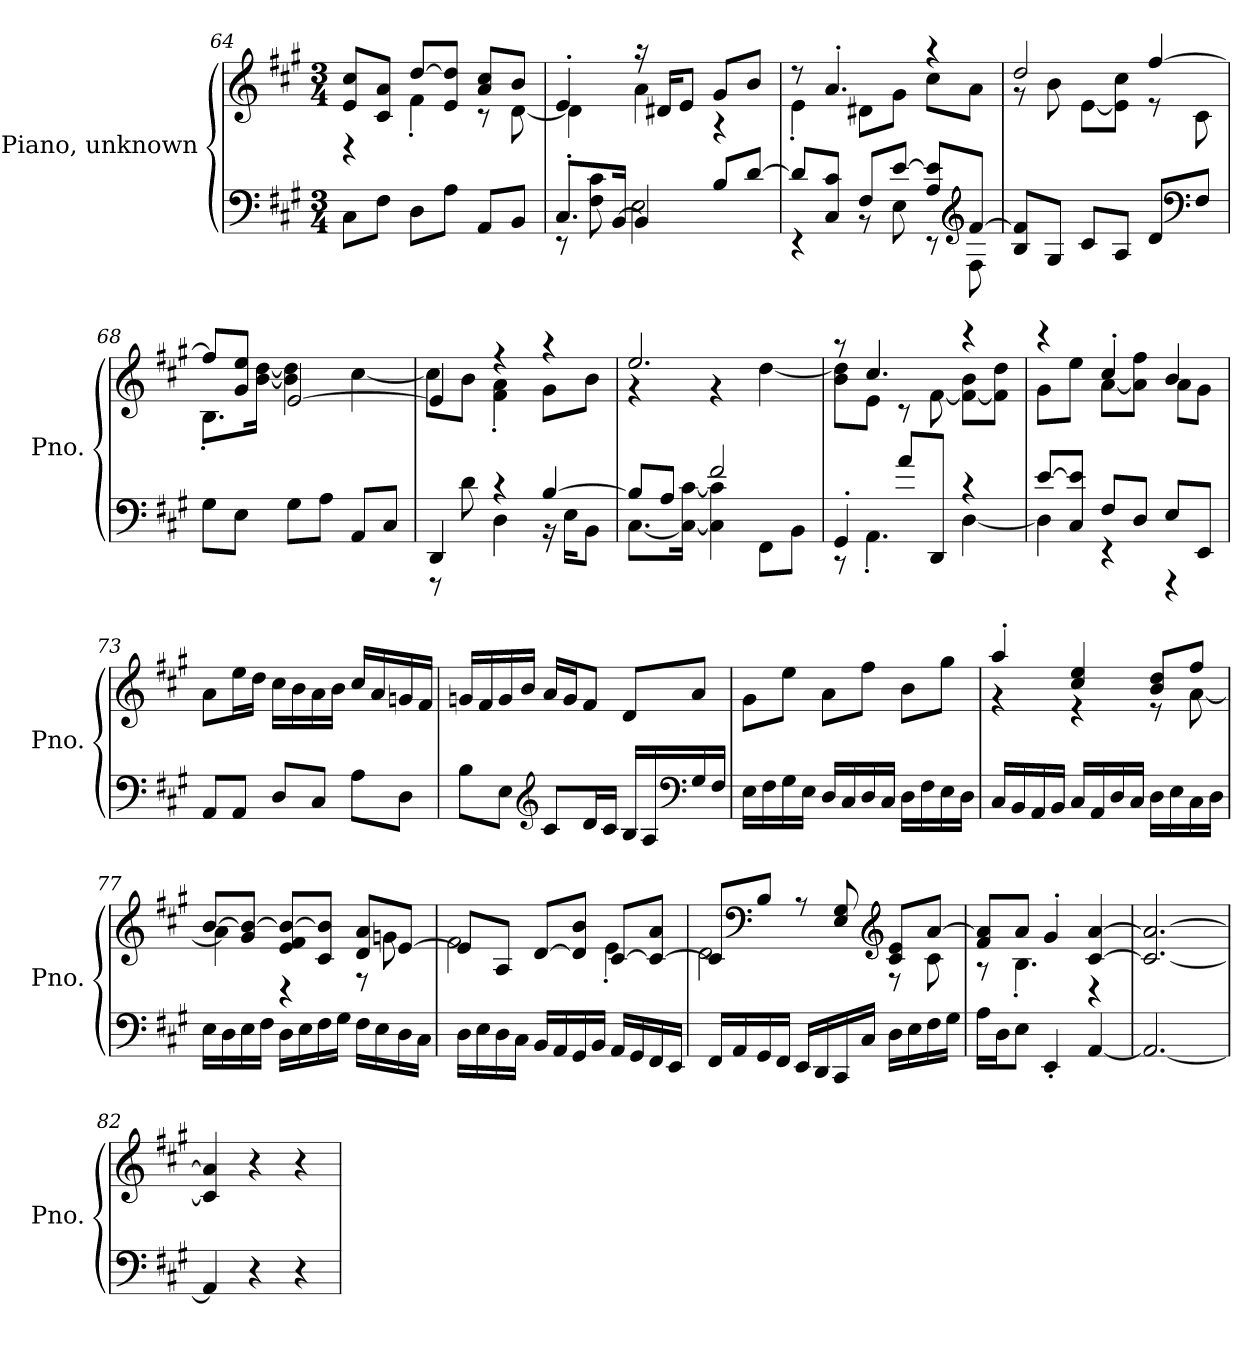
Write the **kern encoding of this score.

**kern	**kern
*part1	*part1
*staff2	*staff1
*I"Piano, unknown	*
*I'Pno.	*
*clefF4	*clefG2
*k[f#c#g#]	*k[f#c#g#]
*M3/4	*M3/4
=64	=64
*	*^
8C#\L	8e/ 8cc#/L	4r
8F#\J	8c#/ 8a/J	.
8D\L	[8dd/L	4f#'\
8A\J	8e/ 8dd/]J	.
8AA/L	8a/ 8cc#/L	8r
8BB/J	8b/J	[8d\
!!LO:PB:g=z	!!
=65	=65	=65
*^	*	*
8.C#'/L	8r	4e'/	4d\]
.	8F#\ 8c#\	.	.
[16BB/Jk	.	.	.
4BB/]	2E\	16r	4a\
.	.	16d#X/KL	.
.	.	8e/J	.
8B/L	.	8g#/L	4r
[8d/J	.	8b/J	.
=66	=66	=66	=66
8d/L]	4r	8r	4e'\
8C#/ 8c#/J	.	4.a'/	.
8F#/L	8r	.	8d#X\L
[8e/J	8E\	.	8g#\J
8A/ 8e/]L	8r	4r	8cc#\L
*clefG2	*	*	*
[8f#/J	8F#\	.	8a\J
*v	*v	*	*
=67	=67	=67
8B/ 8f#/]L	2dd/	8r
8G#/J	.	8b\
8c#/L	.	[8e\L
8A/J	.	8e\] 8cc#\J
8d/L	[4ff#/	8r
*clefF4	*	*
8F#/J	.	8c#\
=68	=68	=68
8G#\L	8ff#/L]	8.B'\L
8E\J	8g#/ 8ee/J	.
.	.	[16b\ [16dd\Jk
8G#\L	[2e/	4b\] 4dd\]
8A\J	.	.
8AA/L	.	[4cc#\
8C#/J	.	.
!!LO:LB:g=z	!!
=69	=69	=69
*^	*	*
4DD/	8r	4e/]	8cc#\L]
.	8d\	.	8b\J
4r	4D\	4r	4f#\' 4a\'
[4B/	16r	4r	8g#\L
.	16E\KL	.	.
.	8BB\J	.	8b\J
=70	=70	=70	=70
8B/L]	[8.C#\L	2.ee/	4r
8A/J	.	.	.
.	16C#\_ [16c#\Jk	.	.
2f#/	4C#\] 4c#\]	.	4r
.	8FF#\L	.	[4dd\
.	8BB\J	.	.
=71	=71	=71	=71
4GG#'/	8r	8r	8b\ 8dd\]L
.	4.AA'\	4.cc#/	8e\J
8a/L	.	.	8r
8DD/J	.	.	[8f#\
4r	[4D\	4r	8f#\_ 8b\L
.	.	.	8f#\] 8dd\J
=72	=72	=72	=72
[8e/L	4D\]	4r	8g#\L
8C#/ 8e/]J	.	.	8ee\J
8F#/L	4r	4cc#'/	[8a\L
8D/J	.	.	8a\] 8ff#\J
8E/L	4r	4b/	8a\L
8EE/J	.	.	8g#\J
*v	*v	*	*
*	*v	*v
!!LO:LB:g=z
=73	=73
8AA/L	8a\L
8AA/J	16ee\L
.	16dd\JJ
8D/L	16cc#\LL
.	16b\
8C#/J	16a\
.	16b\JJ
8A\L	16cc#/LL
.	16a/
8D\J	16gn/
.	16f#/JJ
=74	=74
8B\L	16gn/LL
.	16f#/
8E\J	16g/
.	16b/JJ
*clefG2	*
8c#/L	16a/LL
.	16g/J
16d/L	8f#/J
16c#/JJ	.
16B/LL	8d/L
16A/	.
*clefF4	*
16G#/	8a/J
16F#/JJ	.
=75	=75
16E\LL	8g#\L
16F#\	.
16G#\	8ee\J
16E\JJ	.
16D/LL	8a\L
16C#/	.
16D/	8ff#\J
16C#/JJ	.
16D\LL	8b\L
16F#\	.
16E\	8gg#\J
16D\JJ	.
!!LO:LB:g=z
=76	=76
*	*^
16C#/LL	4aa'/	4r
16BB/	.	.
16AA/	.	.
16BB/JJ	.	.
16C#/LL	4cc#/ 4ee/	4r
16AA/	.	.
16D/	.	.
16C#/JJ	.	.
16D\LL	8b/ 8dd/L	8r
16E\	.	.
16C#\	8ff#/J	[8a\
16D\JJ	.	.
=77	=77	=77
16E\LL	[8b/L	4a\]
16D\	.	.
16E\	8g#/ 8b/_J	.
16F#\JJ	.	.
16D\LL	8e/ 8f#/ 8b/_L	4r
16E\	.	.
16F#\	8c#/ 8b/]J	.
16G#\JJ	.	.
16F#\LL	8d/ 8a/L	8r
16E\	.	.
16D\	[8e/J	8gn\
16C#\JJ	.	.
=78	=78	=78
16D\LL	8e/L]	2f#\
16E\	.	.
16D\	8A/J	.
16C#\JJ	.	.
16BB/LL	[8d/L	.
16AA/	.	.
16GG#/	8d/] 8b/J	.
16BB/JJ	.	.
16AA/LL	[8c#/L	4e'\
16GG#/	.	.
16FF#/	8c#/_ 8a/J	.
16EE/JJ	.	.
!!LO:LB:g=z	!!
=79	=79	=79
16FF#/LL	8c#/L]	2d\
16AA/	.	.
*	*clefF4	*
16GG#/	8B/J	.
16FF#/JJ	.	.
16EE/LL	8r	.
16DD/	.	.
16CC#/	8E/ 8G#/	.
16C#/JJ	.	.
*	*clefG2	*
16D\LL	8c#/ 8e/L	8r
16E\	.	.
16F#\	[8a/J	8c#\
16G#\JJ	.	.
=80	=80	=80
16A\LL	8f#/ 8a/]L	8r
16D\J	.	.
8E\J	8a/J	4.B'\
4EE'/	4g#'/	.
[4AA/	[4c#/ [4a/	4r
*	*v	*v
=81	=81
2.AA/_	2.c#/_ 2.a/_
=82	=82
4AA/]	4c#/] 4a/]
4r	4r
4r	4r
=	=
*-	*-
